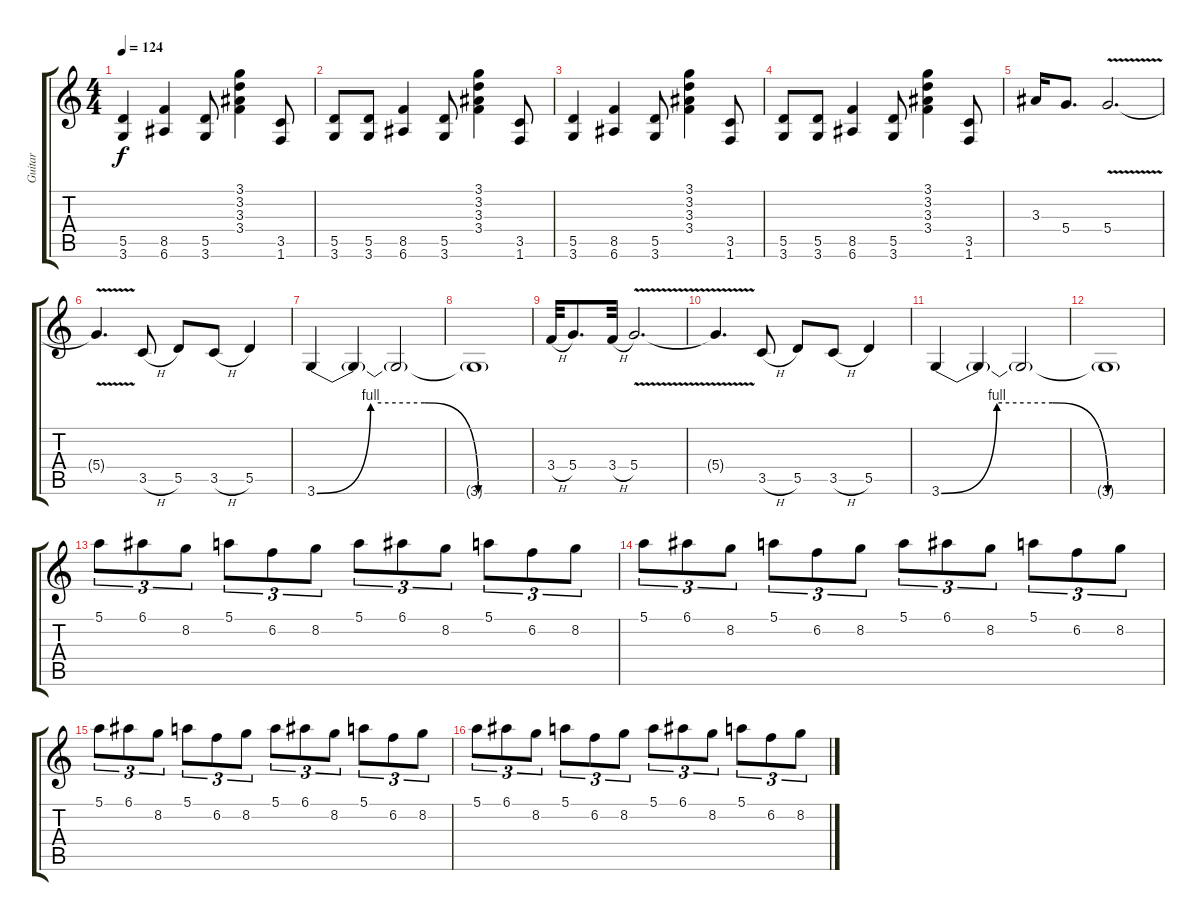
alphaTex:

\track ("Guitar" "Guitar") {instrument overdrivenguitar}
\staff {score tabs}
\tuning (E4 B3 G3 D3 A2 E2) {hide}
\ts (4 4)
\tempo 124
\clef g2
\ks c
(5.5 3.6).4{dy f} (8.5 6.6).4 (5.5 3.6).8 (3.1 3.2 3.3 3.4).4 (3.5 1.6).8 |
(5.5 3.6).8 (5.5 3.6).8 (8.5 6.6).4 (5.5 3.6).8 (3.1 3.2 3.3 3.4).4 (3.5 1.6).8 |
(5.5 3.6).4 (8.5 6.6).4 (5.5 3.6).8 (3.1 3.2 3.3 3.4).4 (3.5 1.6).8 |
(5.5 3.6).8 (5.5 3.6).8 (8.5 6.6).4 (5.5 3.6).8 (3.1 3.2 3.3 3.4).4 (3.5 1.6).8 |
3.3.16 5.4.8{d} 5.4{v}.2{d} |
5.4{t}.4{d} 3.5{h}.8 5.5.8 3.5{h}.8 5.5.4 |
3.6{be (custom 0 0 15 4 30 4 45 0 60 0)}.4 3.6{t}.4 3.6{t}.2 |
3.6{t}.1 |
3.4{h}.32 5.4.8{d} 3.4{h}.32 5.4{v}.2{d} |
5.4{t}.4{d} 3.5{h}.8 5.5.8 3.5{h}.8 5.5.4 |
3.6{be (custom 0 0 15 4 30 4 45 0 60 0)}.4 3.6{t}.4 3.6{t}.2 |
3.6{t}.1 |
5.1.8{tu (3 2)} 6.1.8{tu (3 2)} 8.2.8{tu (3 2)} 5.1.8{tu (3 2)} 6.2.8{tu (3 2)} 8.2.8{tu (3 2)} 5.1.8{tu (3 2)} 6.1.8{tu (3 2)} 8.2.8{tu (3 2)} 5.1.8{tu (3 2)} 6.2.8{tu (3 2)} 8.2.8{tu (3 2)} |
5.1.8{tu (3 2)} 6.1.8{tu (3 2)} 8.2.8{tu (3 2)} 5.1.8{tu (3 2)} 6.2.8{tu (3 2)} 8.2.8{tu (3 2)} 5.1.8{tu (3 2)} 6.1.8{tu (3 2)} 8.2.8{tu (3 2)} 5.1.8{tu (3 2)} 6.2.8{tu (3 2)} 8.2.8{tu (3 2)} |
5.1.8{tu (3 2)} 6.1.8{tu (3 2)} 8.2.8{tu (3 2)} 5.1.8{tu (3 2)} 6.2.8{tu (3 2)} 8.2.8{tu (3 2)} 5.1.8{tu (3 2)} 6.1.8{tu (3 2)} 8.2.8{tu (3 2)} 5.1.8{tu (3 2)} 6.2.8{tu (3 2)} 8.2.8{tu (3 2)} |
5.1.8{tu (3 2)} 6.1.8{tu (3 2)} 8.2.8{tu (3 2)} 5.1.8{tu (3 2)} 6.2.8{tu (3 2)} 8.2.8{tu (3 2)} 5.1.8{tu (3 2)} 6.1.8{tu (3 2)} 8.2.8{tu (3 2)} 5.1.8{tu (3 2)} 6.2.8{tu (3 2)} 8.2.8{tu (3 2)}
